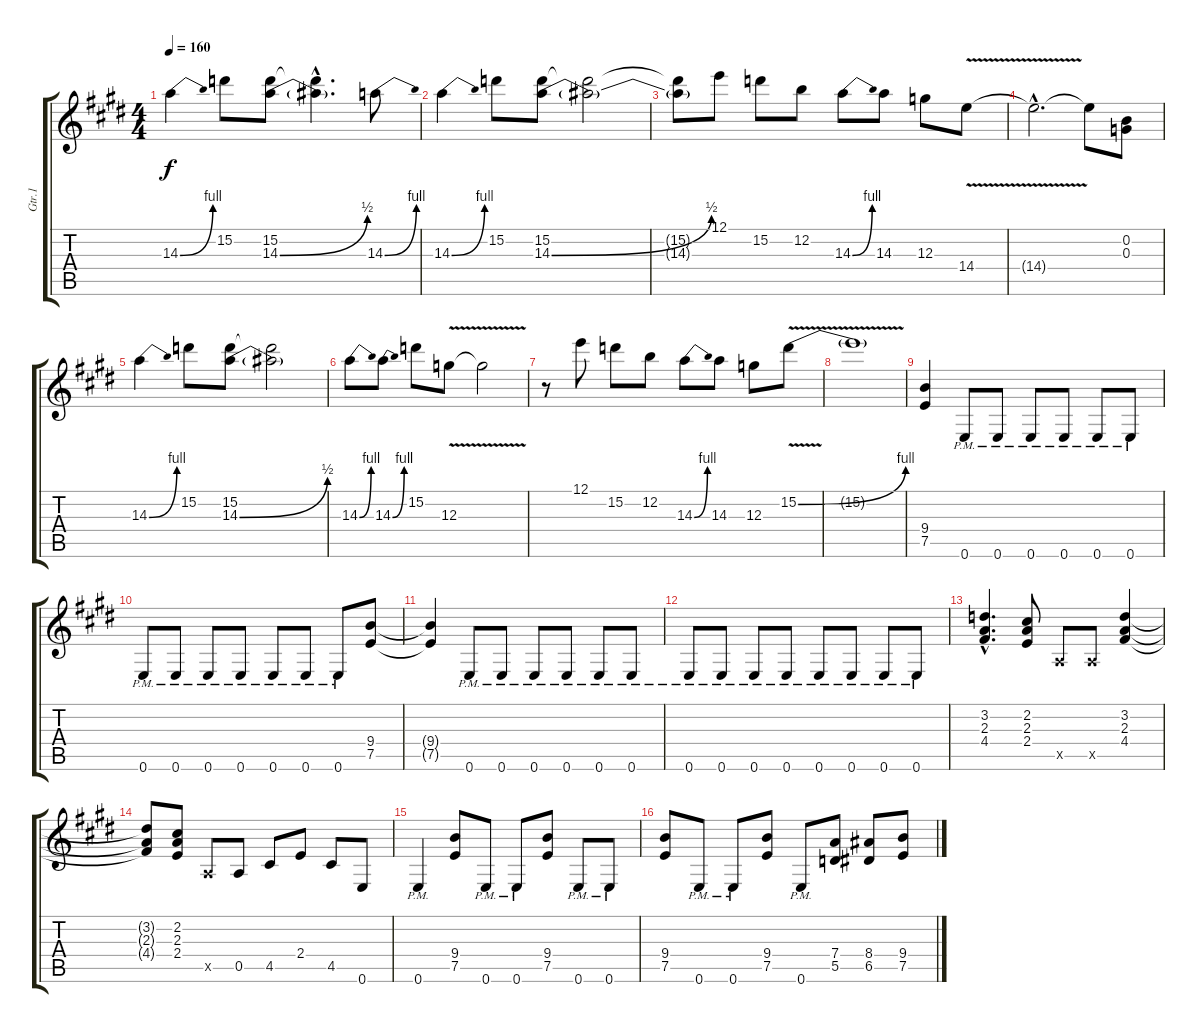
\track ("Gtr.1" "Gtr.1") {instrument distortionguitar}
\staff {score tabs}
\tuning (E4 B3 G3 D3 A2 E2) {hide}
\ts (4 4)
\tempo 160
\clef g2
\ks e
14.3{be (bend 0 0 60 4)}.4{dy f} 15.2.8 (15.2 14.3{be (bend 0 0 60 2)}).8 (15.2{hac t} 14.3{hac t}).4{d} 14.3{be (bend 0 0 60 4)}.8 |
14.3{be (bend 0 0 60 4)}.4 15.2.8 (15.2 14.3{be (bend 0 0 60 2)}).8 (15.2{t} 14.3{t}).2 |
(15.2{t} 14.3{t}).8 12.1.8 15.2.8 12.2.8 14.3{be (bend 0 0 60 4)}.8 14.3.8 12.3.8 14.4{v}.8 |
14.4{hac t}.2{d} 14.4{t}.8 (0.2 0.3).8 |
14.3{be (bend 0 0 60 4)}.4 15.2.8 (15.2 14.3{be (bend 0 0 60 2)}).8 (15.2{t} 14.3{t}).2 |
14.3{be (bend 0 0 60 4)}.8 14.3{be (bend 0 0 60 4)}.8 15.2.8 12.3{v}.8 12.3{t}.2 |
r.8 12.1.8 15.2.8 12.2.8 14.3{be (bend 0 0 60 4)}.8 14.3.8 12.3.8 15.2{be (bend 0 0 60 4) v}.8 |
15.2{t}.1 |
(9.4 7.5).4 0.6{pm}.8 0.6{pm}.8 0.6{pm}.8 0.6{pm}.8 0.6{pm}.8 0.6{pm}.8 |
0.6{pm}.8 0.6{pm}.8 0.6{pm}.8 0.6{pm}.8 0.6{pm}.8 0.6{pm}.8 0.6{pm}.8 (9.4 7.5).8 |
(9.4{t} 7.5{t}).4 0.6{pm}.8 0.6{pm}.8 0.6{pm}.8 0.6{pm}.8 0.6{pm}.8 0.6{pm}.8 |
0.6{pm}.8 0.6{pm}.8 0.6{pm}.8 0.6{pm}.8 0.6{pm}.8 0.6{pm}.8 0.6{pm}.8 0.6{pm}.8 |
(3.2{hac} 2.3{hac} 4.4{hac}).4{d} (2.2 2.3 2.4).8 0.5{x}.8 0.5{x}.8 (3.2 2.3 4.4).4 |
(3.2{t} 2.3{t} 4.4{t}).8 (2.2 2.3 2.4).8 0.5{x}.8 0.5.8 4.5.8 2.4.8 4.5.8 0.6.8 |
0.6{pm}.4 (9.4 7.5).8 0.6{pm}.8 0.6{pm}.8 (9.4 7.5).8 0.6{pm}.8 0.6{pm}.8 |
(9.4 7.5).8 0.6{pm}.8 0.6{pm}.8 (9.4 7.5).8 0.6{pm}.8 (7.4 5.5).8 (8.4 6.5).8 (9.4 7.5).8
